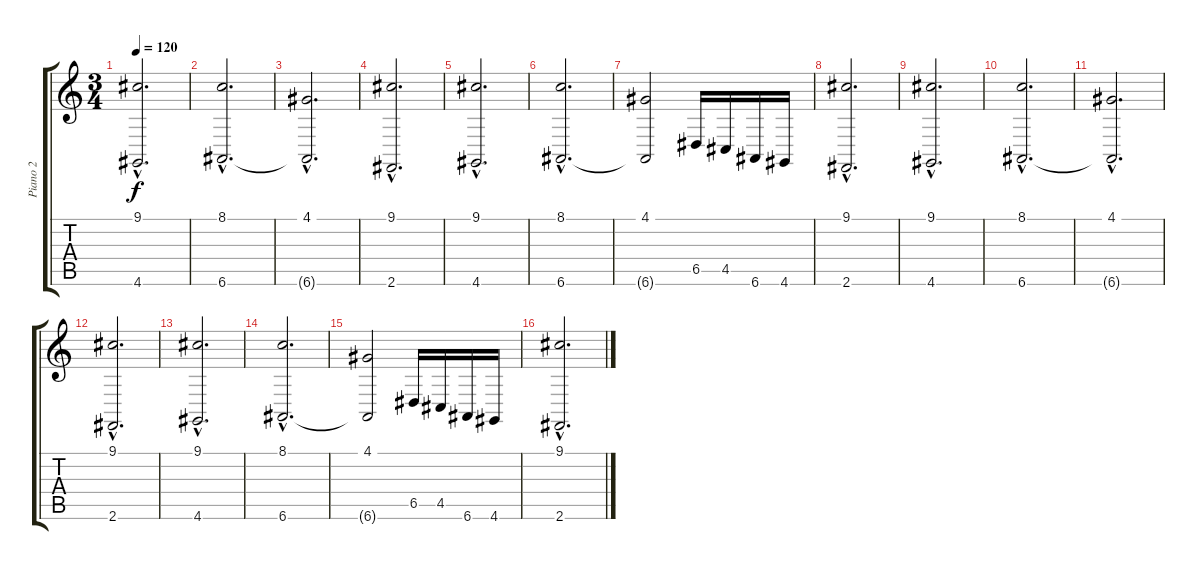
\track ("Piano 2" "Piano 2") {instrument acousticgrandpiano}
\staff {score tabs}
\tuning (E4 B3 G3 D3 A2 E2) {hide}
\ts (3 4)
\tempo 120
\clef g2
\ks c
(9.1{hac} 4.6{hac}).2{d dy f} |
(8.1{hac} 6.6{hac}).2{d} |
(4.1{hac} 6.6{hac t}).2{d} |
(9.1{hac} 2.6{hac}).2{d} |
(9.1{hac} 4.6{hac}).2{d} |
(8.1{hac} 6.6{hac}).2{d} |
(4.1 6.6{t}).2 6.5.16 4.5.16 6.6.16 4.6.16 |
(9.1{hac} 2.6{hac}).2{d} |
(9.1{hac} 4.6{hac}).2{d} |
(8.1{hac} 6.6{hac}).2{d} |
(4.1{hac} 6.6{hac t}).2{d} |
(9.1{hac} 2.6{hac}).2{d} |
(9.1{hac} 4.6{hac}).2{d} |
(8.1{hac} 6.6{hac}).2{d} |
(4.1 6.6{t}).2 6.5.16 4.5.16 6.6.16 4.6.16 |
(9.1{hac} 2.6{hac}).2{d}
